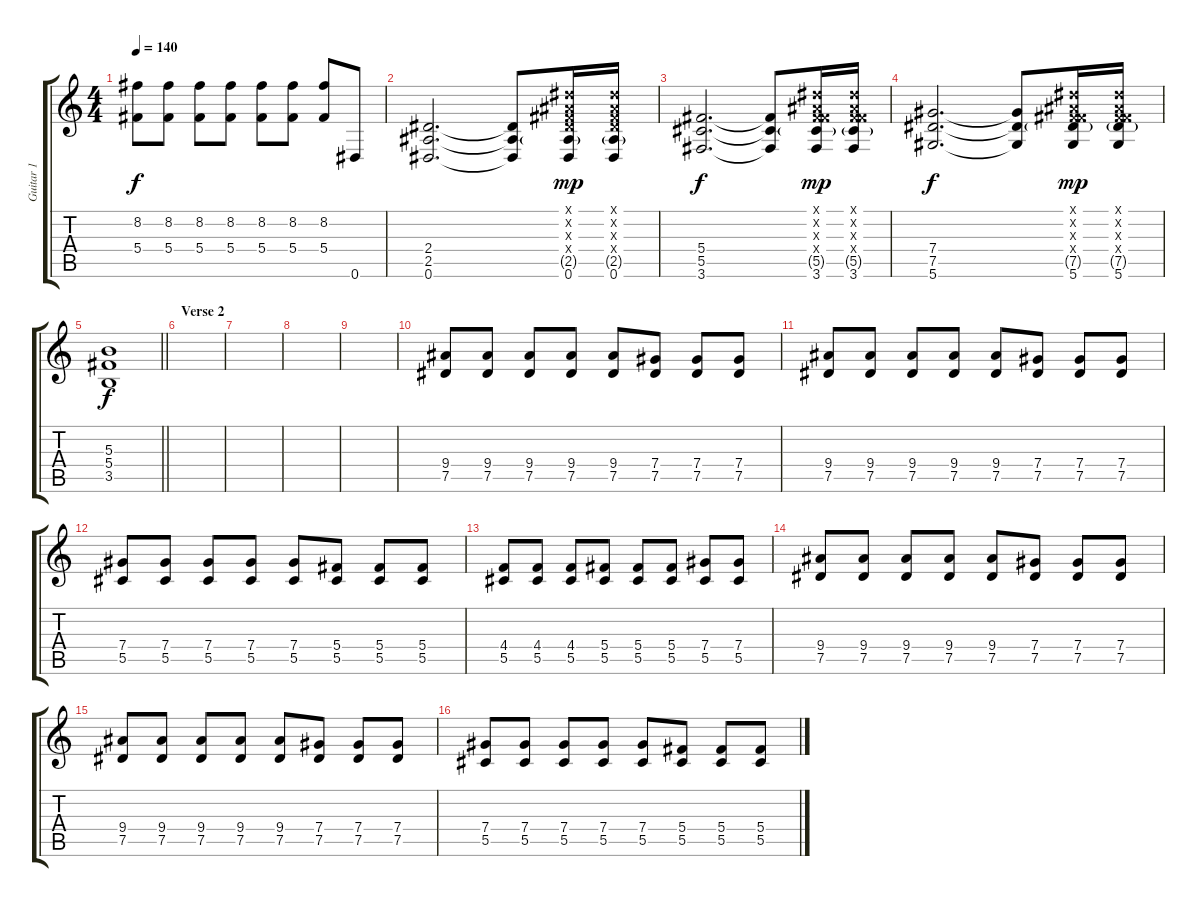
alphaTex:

\track ("Guitar 1" "Guitar 1") {instrument distortionguitar}
\staff {score tabs}
\tuning (Eb4 Bb3 Gb3 Db3 Ab2 Eb2) {hide}
\ts (4 4)
\tempo 140
\clef g2
\ks c
(8.2 5.4).8{dy f} (8.2 5.4).8 (8.2 5.4).8 (8.2 5.4).8 (8.2 5.4).8 (8.2 5.4).8 (8.2 5.4).8 0.6.8 |
(2.4 2.5 0.6).2{d} (2.4{t} 2.5{t} 0.6{t}).8 (0.1{x} 0.2{x} 0.3{x} 2.4{x} 2.5{g} 0.6).16{dy mp} (0.1{x} 0.2{x} 0.3{x} 2.4{x} 2.5{g} 0.6).16 |
(5.4 5.5 3.6).2{d dy f} (5.4{t} 5.5{t} 3.6{t}).8 (0.1{x} 0.2{x} 0.3{x} 5.4{x} 5.5{g} 3.6).16{dy mp} (0.1{x} 0.2{x} 0.3{x} 5.4{x} 5.5{g} 3.6).16 |
(7.4 7.5 5.6).2{d dy f} (7.4{t} 7.5{t} 5.6{t}).8 (0.1{x} 0.2{x} 0.3{x} 5.4{x} 7.5{g} 5.6).16{dy mp} (0.1{x} 0.2{x} 0.3{x} 5.4{x} 7.5{g} 5.6).16 |
\barLineRight lightlight
(5.3 5.4 3.5).1{dy f} |
\section ("" "Verse 2")
|
|
|
|
(9.4 7.5).8 (9.4 7.5).8 (9.4 7.5).8 (9.4 7.5).8 (9.4 7.5).8 (7.4 7.5).8 (7.4 7.5).8 (7.4 7.5).8 |
(9.4 7.5).8 (9.4 7.5).8 (9.4 7.5).8 (9.4 7.5).8 (9.4 7.5).8 (7.4 7.5).8 (7.4 7.5).8 (7.4 7.5).8 |
(7.4 5.5).8 (7.4 5.5).8 (7.4 5.5).8 (7.4 5.5).8 (7.4 5.5).8 (5.4 5.5).8 (5.4 5.5).8 (5.4 5.5).8 |
(4.4 5.5).8 (4.4 5.5).8 (4.4 5.5).8 (5.4 5.5).8 (5.4 5.5).8 (5.4 5.5).8 (7.4 5.5).8 (7.4 5.5).8 |
(9.4 7.5).8 (9.4 7.5).8 (9.4 7.5).8 (9.4 7.5).8 (9.4 7.5).8 (7.4 7.5).8 (7.4 7.5).8 (7.4 7.5).8 |
(9.4 7.5).8 (9.4 7.5).8 (9.4 7.5).8 (9.4 7.5).8 (9.4 7.5).8 (7.4 7.5).8 (7.4 7.5).8 (7.4 7.5).8 |
(7.4 5.5).8 (7.4 5.5).8 (7.4 5.5).8 (7.4 5.5).8 (7.4 5.5).8 (5.4 5.5).8 (5.4 5.5).8 (5.4 5.5).8
